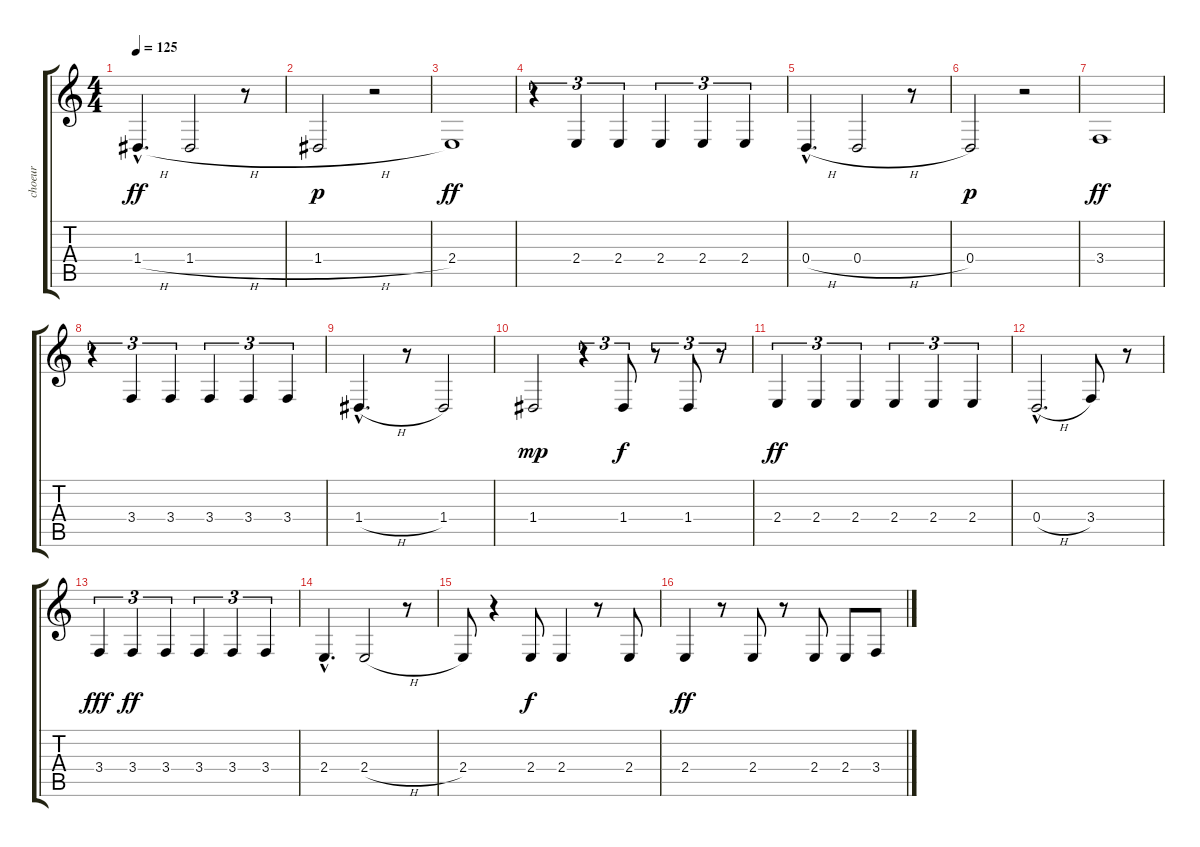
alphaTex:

\track ("choeur" "choeur") {instrument panflute}
\staff {score tabs}
\tuning (E4 B3 G3 D3 A2 E2) {hide}
\ts (4 4)
\tempo 125
\clef g2
\ks c
1.4{h hac}.4{d dy ff} 1.4{h}.2 r.8 |
1.4{h}.2{dy p} r.2 |
2.4.1{dy ff} |
r.4{tu (3 2)} 2.4.4{tu (3 2)} 2.4.4{tu (3 2)} 2.4.4{tu (3 2)} 2.4.4{tu (3 2)} 2.4.4{tu (3 2)} |
0.4{h hac}.4{d} 0.4{h}.2 r.8 |
0.4.2{dy p} r.2 |
3.4.1{dy ff} |
r.4{tu (3 2)} 3.4.4{tu (3 2)} 3.4.4{tu (3 2)} 3.4.4{tu (3 2)} 3.4.4{tu (3 2)} 3.4.4{tu (3 2)} |
1.4{h hac}.4{d} r.8 1.4.2 |
1.4.2{dy mp} r.4{tu (3 2)} 1.4.8{tu (3 2) dy f} r.8{tu (3 2)} 1.4.8{tu (3 2)} r.8{tu (3 2)} |
2.4.4{tu (3 2) dy ff} 2.4.4{tu (3 2)} 2.4.4{tu (3 2)} 2.4.4{tu (3 2)} 2.4.4{tu (3 2)} 2.4.4{tu (3 2)} |
0.4{h hac}.2{d} 3.4.8 r.8 |
3.4.4{tu (3 2) dy fff} 3.4.4{tu (3 2) dy ff} 3.4.4{tu (3 2)} 3.4.4{tu (3 2)} 3.4.4{tu (3 2)} 3.4.4{tu (3 2)} |
2.4{hac}.4{d} 2.4{h}.2 r.8 |
2.4.8 r.4 2.4.8{dy f} 2.4.4 r.8 2.4.8 |
2.4.4{dy ff} r.8 2.4.8 r.8 2.4.8 2.4.8 3.4{h}.8
